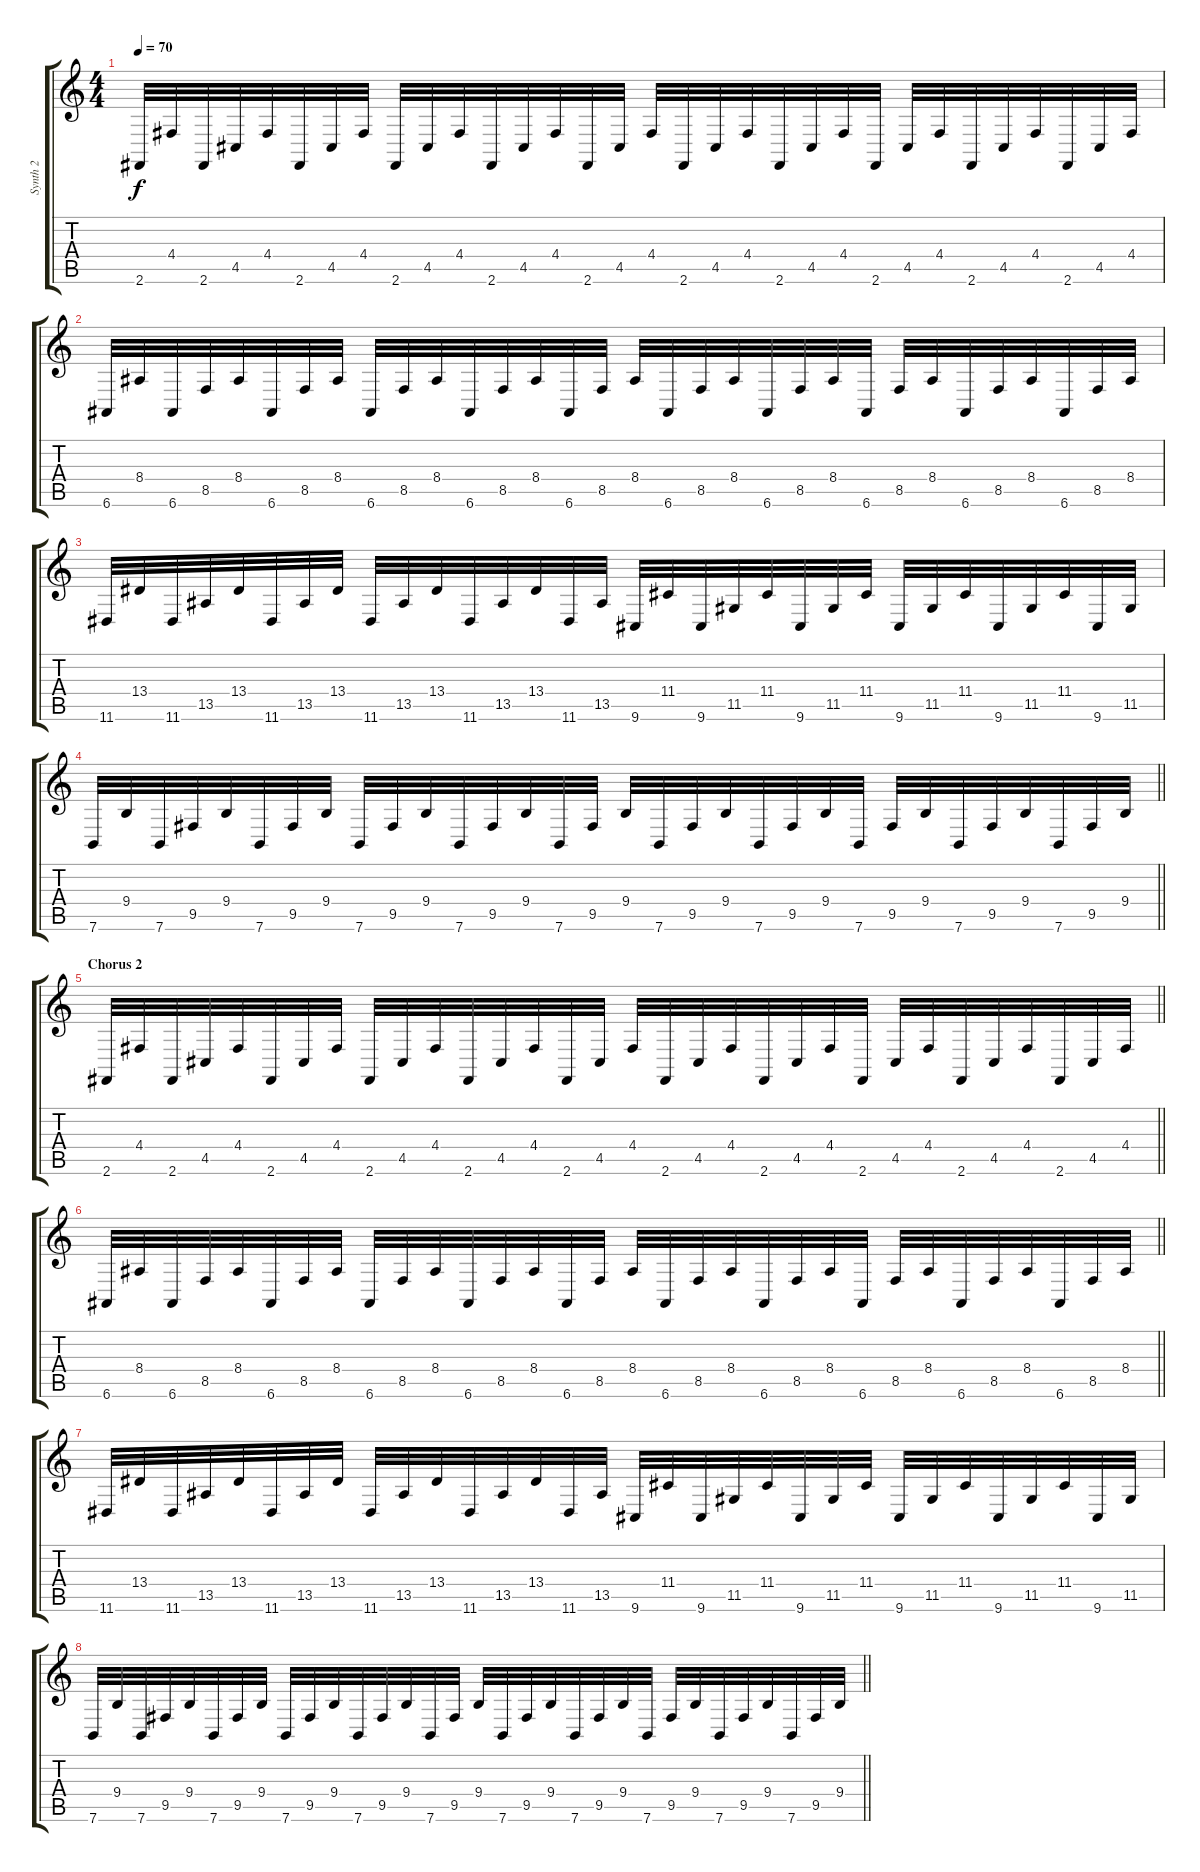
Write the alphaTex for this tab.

\track ("Synth 2" "Synth 2") {instrument lead2sawtooth}
\staff {score tabs}
\tuning (E4 B3 G3 D3 A2 E2) {hide}
\ts (4 4)
\tempo 70
\clef g2
\ks c
2.6.32{dy f} 4.4.32 2.6.32 4.5.32 4.4.32 2.6.32 4.5.32 4.4.32 2.6.32 4.5.32 4.4.32 2.6.32 4.5.32 4.4.32 2.6.32 4.5.32 4.4.32 2.6.32 4.5.32 4.4.32 2.6.32 4.5.32 4.4.32 2.6.32 4.5.32 4.4.32 2.6.32 4.5.32 4.4.32 2.6.32 4.5.32 4.4.32 |
6.6.32 8.4.32 6.6.32 8.5.32 8.4.32 6.6.32 8.5.32 8.4.32 6.6.32 8.5.32 8.4.32 6.6.32 8.5.32 8.4.32 6.6.32 8.5.32 8.4.32 6.6.32 8.5.32 8.4.32 6.6.32 8.5.32 8.4.32 6.6.32 8.5.32 8.4.32 6.6.32 8.5.32 8.4.32 6.6.32 8.5.32 8.4.32 |
11.6.32 13.4.32 11.6.32 13.5.32 13.4.32 11.6.32 13.5.32 13.4.32 11.6.32 13.5.32 13.4.32 11.6.32 13.5.32 13.4.32 11.6.32 13.5.32 9.6.32 11.4.32 9.6.32 11.5.32 11.4.32 9.6.32 11.5.32 11.4.32 9.6.32 11.5.32 11.4.32 9.6.32 11.5.32 11.4.32 9.6.32 11.5.32 |
\barLineRight lightlight
7.6.32 9.4.32 7.6.32 9.5.32 9.4.32 7.6.32 9.5.32 9.4.32 7.6.32 9.5.32 9.4.32 7.6.32 9.5.32 9.4.32 7.6.32 9.5.32 9.4.32 7.6.32 9.5.32 9.4.32 7.6.32 9.5.32 9.4.32 7.6.32 9.5.32 9.4.32 7.6.32 9.5.32 9.4.32 7.6.32 9.5.32 9.4.32 |
\section ("" "Chorus 2")
\barLineRight lightlight
2.6.32 4.4.32 2.6.32 4.5.32 4.4.32 2.6.32 4.5.32 4.4.32 2.6.32 4.5.32 4.4.32 2.6.32 4.5.32 4.4.32 2.6.32 4.5.32 4.4.32 2.6.32 4.5.32 4.4.32 2.6.32 4.5.32 4.4.32 2.6.32 4.5.32 4.4.32 2.6.32 4.5.32 4.4.32 2.6.32 4.5.32 4.4.32 |
\barLineRight lightlight
6.6.32 8.4.32 6.6.32 8.5.32 8.4.32 6.6.32 8.5.32 8.4.32 6.6.32 8.5.32 8.4.32 6.6.32 8.5.32 8.4.32 6.6.32 8.5.32 8.4.32 6.6.32 8.5.32 8.4.32 6.6.32 8.5.32 8.4.32 6.6.32 8.5.32 8.4.32 6.6.32 8.5.32 8.4.32 6.6.32 8.5.32 8.4.32 |
11.6.32 13.4.32 11.6.32 13.5.32 13.4.32 11.6.32 13.5.32 13.4.32 11.6.32 13.5.32 13.4.32 11.6.32 13.5.32 13.4.32 11.6.32 13.5.32 9.6.32 11.4.32 9.6.32 11.5.32 11.4.32 9.6.32 11.5.32 11.4.32 9.6.32 11.5.32 11.4.32 9.6.32 11.5.32 11.4.32 9.6.32 11.5.32 |
\barLineRight lightlight
7.6.32 9.4.32 7.6.32 9.5.32 9.4.32 7.6.32 9.5.32 9.4.32 7.6.32 9.5.32 9.4.32 7.6.32 9.5.32 9.4.32 7.6.32 9.5.32 9.4.32 7.6.32 9.5.32 9.4.32 7.6.32 9.5.32 9.4.32 7.6.32 9.5.32 9.4.32 7.6.32 9.5.32 9.4.32 7.6.32 9.5.32 9.4.32
